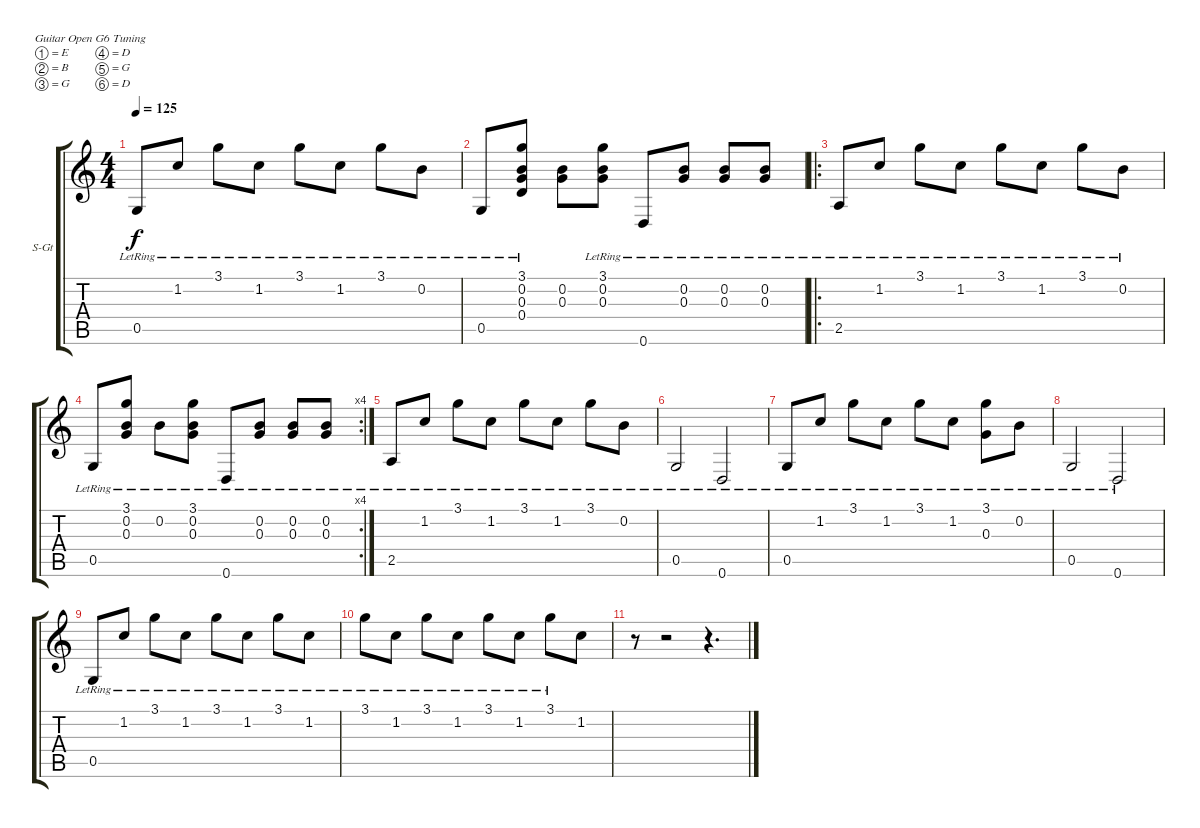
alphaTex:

\bracketExtendMode groupsimilarinstruments
\firstSystemTrackNameOrientation horizontal
\otherSystemsTrackNameOrientation horizontal
\track ("Piste 1" "S-Gt") {instrument acousticguitarsteel}
\staff {score tabs}
\tuning (E4 B3 G3 D3 G2 D2)
\ts (4 4)
\tempo 125
\clef g2
\ks c
0.5{lr}.8{dy f} 1.2{lr}.8 3.1{lr}.8 1.2{lr}.8 3.1{lr}.8 1.2{lr}.8 3.1{lr}.8 0.2{lr}.8 |
0.5{lr}.8 (3.1{lr} 0.2{lr} 0.3 0.4).8 (0.2 0.3).8 (3.1{lr} 0.2{lr} 0.3).8 0.6{lr}.8 (0.2 0.3{lr}).8 (0.2{lr} 0.3).8 (0.2 0.3{lr}).8 |
\ro
2.5{lr}.8 1.2{lr}.8 3.1{lr}.8 1.2{lr}.8 3.1{lr}.8 1.2{lr}.8 3.1{lr}.8 0.2{lr}.8 |
\rc 4
0.5{lr}.8 (3.1{lr} 0.2{lr} 0.3).8 0.2{lr}.8 (3.1{lr} 0.2 0.3).8 0.6{lr}.8 (0.2{lr} 0.3).8 (0.2{lr} 0.3).8 (0.2{lr} 0.3).8 |
2.5{lr}.8 1.2{lr}.8 3.1{lr}.8 1.2{lr}.8 3.1{lr}.8 1.2{lr}.8 3.1{lr}.8 0.2{lr}.8 |
0.5{lr}.2 0.6{lr}.2 |
0.5{lr}.8 1.2{lr}.8 3.1{lr}.8 1.2{lr}.8 3.1{lr}.8 1.2{lr}.8 (3.1{lr} 0.3).8 0.2{lr}.8 |
0.5{lr}.2 0.6{lr}.2 |
0.5{lr}.8 1.2{lr}.8 3.1{lr}.8 1.2{lr}.8 3.1{lr}.8 1.2{lr}.8 3.1{lr}.8 1.2{lr}.8 |
3.1{lr}.8 1.2{lr}.8 3.1{lr}.8 1.2{lr}.8 3.1{lr}.8 1.2{lr}.8 3.1{lr}.8 1.2.8 |
r.8 r.2 r.4{d}
